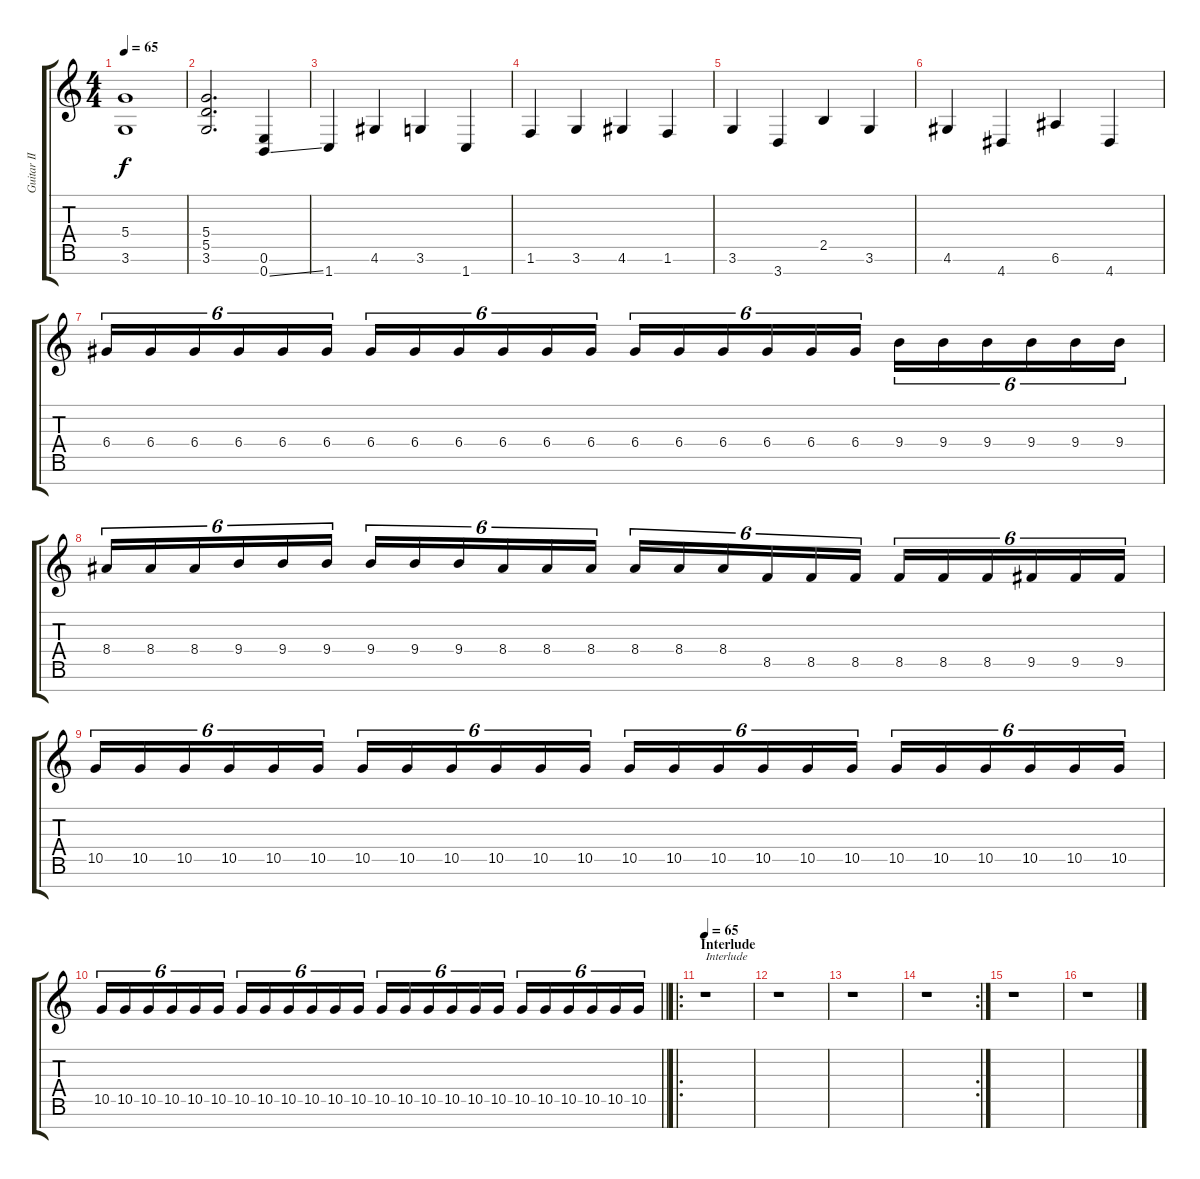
\track ("Guitar II [Samoth]" "Guitar II ") {instrument distortionguitar}
\staff {score tabs}
\tuning (E4 B3 G3 D3 A2 E2 B1) {hide}
\ts (4 4)
\tempo 65
\clef g2
\ks c
(5.4 3.6).1{dy f} |
(5.4 5.5 3.6).2{d} (0.6 0.7{ss}).4 |
1.7.4 4.6.4 3.6.4 1.7.4 |
1.6.4 3.6.4 4.6.4 1.6.4 |
3.6.4 3.7.4 2.5.4 3.6.4 |
4.6.4 4.7.4 6.6.4 4.7.4 |
6.4.16{tu (6 4)} 6.4.16{tu (6 4)} 6.4.16{tu (6 4)} 6.4.16{tu (6 4)} 6.4.16{tu (6 4)} 6.4.16{tu (6 4)} 6.4.16{tu (6 4)} 6.4.16{tu (6 4)} 6.4.16{tu (6 4)} 6.4.16{tu (6 4)} 6.4.16{tu (6 4)} 6.4.16{tu (6 4)} 6.4.16{tu (6 4)} 6.4.16{tu (6 4)} 6.4.16{tu (6 4)} 6.4.16{tu (6 4)} 6.4.16{tu (6 4)} 6.4.16{tu (6 4)} 9.4.16{tu (6 4)} 9.4.16{tu (6 4)} 9.4.16{tu (6 4)} 9.4.16{tu (6 4)} 9.4.16{tu (6 4)} 9.4.16{tu (6 4)} |
8.4.16{tu (6 4)} 8.4.16{tu (6 4)} 8.4.16{tu (6 4)} 9.4.16{tu (6 4)} 9.4.16{tu (6 4)} 9.4.16{tu (6 4)} 9.4.16{tu (6 4)} 9.4.16{tu (6 4)} 9.4.16{tu (6 4)} 8.4.16{tu (6 4)} 8.4.16{tu (6 4)} 8.4.16{tu (6 4)} 8.4.16{tu (6 4)} 8.4.16{tu (6 4)} 8.4.16{tu (6 4)} 8.5.16{tu (6 4)} 8.5.16{tu (6 4)} 8.5.16{tu (6 4)} 8.5.16{tu (6 4)} 8.5.16{tu (6 4)} 8.5.16{tu (6 4)} 9.5.16{tu (6 4)} 9.5.16{tu (6 4)} 9.5.16{tu (6 4)} |
10.5.16{tu (6 4)} 10.5.16{tu (6 4)} 10.5.16{tu (6 4)} 10.5.16{tu (6 4)} 10.5.16{tu (6 4)} 10.5.16{tu (6 4)} 10.5.16{tu (6 4)} 10.5.16{tu (6 4)} 10.5.16{tu (6 4)} 10.5.16{tu (6 4)} 10.5.16{tu (6 4)} 10.5.16{tu (6 4)} 10.5.16{tu (6 4)} 10.5.16{tu (6 4)} 10.5.16{tu (6 4)} 10.5.16{tu (6 4)} 10.5.16{tu (6 4)} 10.5.16{tu (6 4)} 10.5.16{tu (6 4)} 10.5.16{tu (6 4)} 10.5.16{tu (6 4)} 10.5.16{tu (6 4)} 10.5.16{tu (6 4)} 10.5.16{tu (6 4)} |
\barLineRight lightlight
10.5.16{tu (6 4)} 10.5.16{tu (6 4)} 10.5.16{tu (6 4)} 10.5.16{tu (6 4)} 10.5.16{tu (6 4)} 10.5.16{tu (6 4)} 10.5.16{tu (6 4)} 10.5.16{tu (6 4)} 10.5.16{tu (6 4)} 10.5.16{tu (6 4)} 10.5.16{tu (6 4)} 10.5.16{tu (6 4)} 10.5.16{tu (6 4)} 10.5.16{tu (6 4)} 10.5.16{tu (6 4)} 10.5.16{tu (6 4)} 10.5.16{tu (6 4)} 10.5.16{tu (6 4)} 10.5.16{tu (6 4)} 10.5.16{tu (6 4)} 10.5.16{tu (6 4)} 10.5.16{tu (6 4)} 10.5.16{tu (6 4)} 10.5.16{tu (6 4)} |
\ro
\section ("" "Interlude")
\tempo 65
r.1{txt "Interlude"} |
r.1 |
r.1 |
\rc 2
r.1 |
r.1 |
r.1
